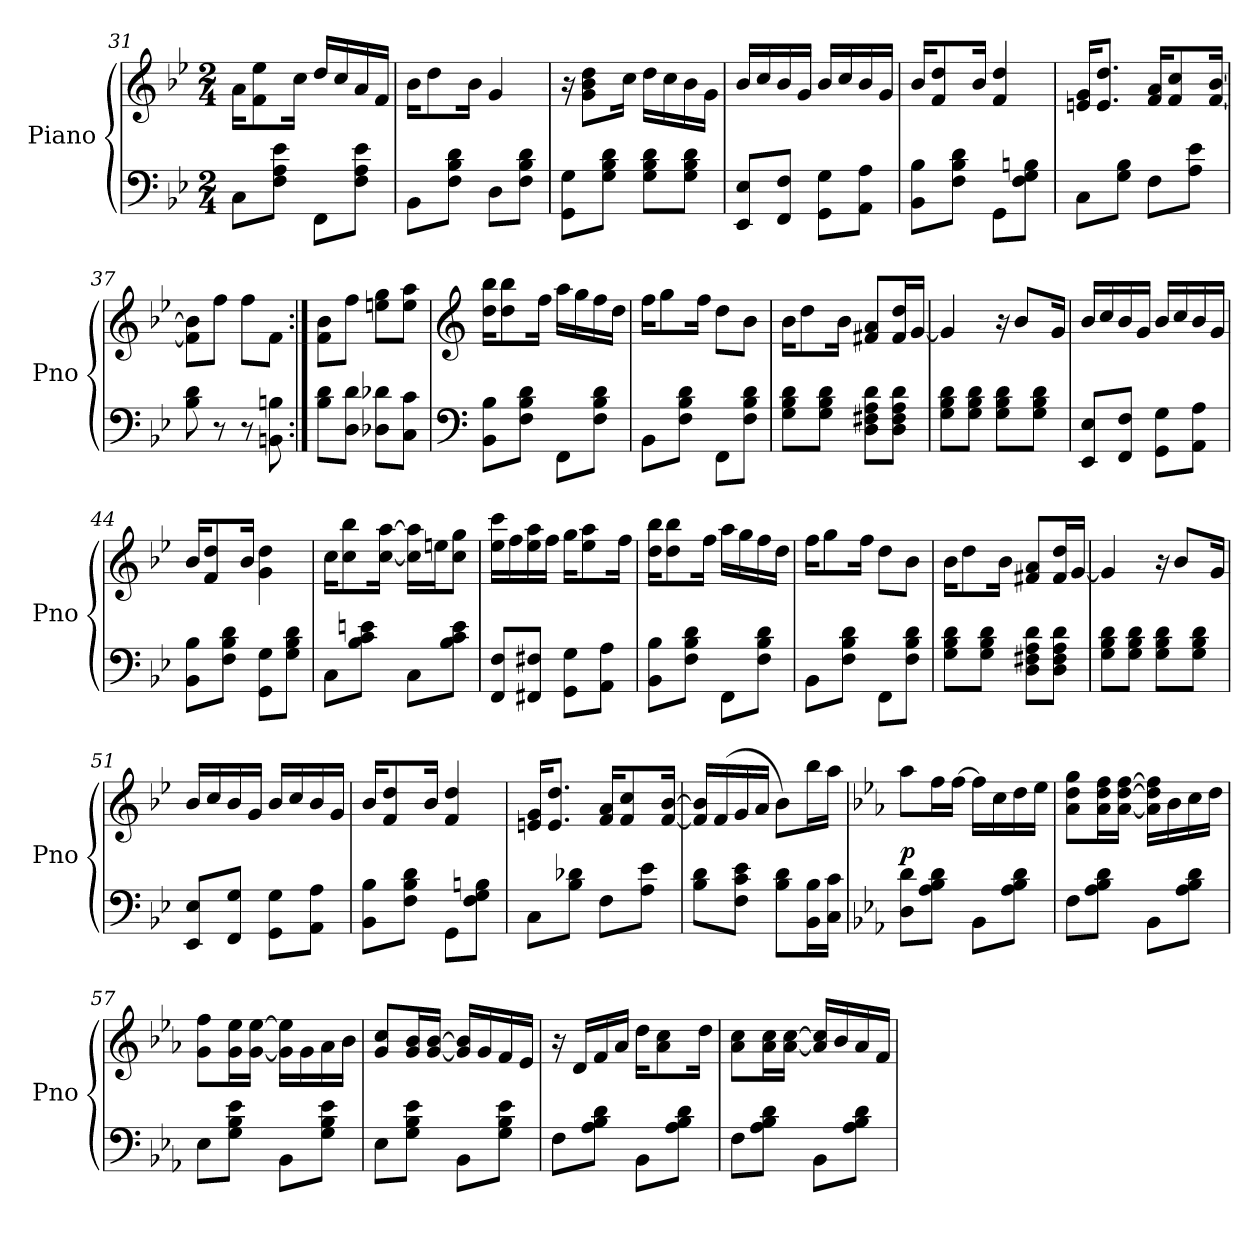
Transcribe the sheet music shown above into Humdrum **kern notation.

**kern	**kern	**dynam
*part1	*part1	*part1
*staff2	*staff1	*staff1/2
*I"Piano	*	*
*I'Pno	*	*
*clefF4	*clefG2	*
*k[b-e-]	*k[b-e-]	*
*M2/4	*M2/4	*
=31	=31	=31
8CL	16aKL	.
.	8f 8ee-	.
8F 8A 8e-J	.	.
.	16ccJk	.
8FFL	16ddLL	.
.	16cc	.
8F 8A 8e-J	16a	.
.	16fJJ	.
=32	=32	=32
8BB-L	16b-KL	.
.	8dd	.
8F 8B- 8dJ	.	.
.	16b-Jk	.
8DL	4g	.
8F 8B- 8dJ	.	.
=33	=33	=33
8GG 8GL	16r	.
.	8g 8b- 8ddL	.
8G 8B- 8dJ	.	.
.	16ccJk	.
8G 8B- 8dL	16ddLL	.
.	16cc	.
8G 8B- 8dJ	16b-	.
.	16gJJ	.
=34	=34	=34
8EE- 8E-L	16b-LL	.
.	16cc	.
8FF 8FJ	16b-	.
.	16gJJ	.
8GG 8GL	16b-LL	.
.	16cc	.
8AA 8AJ	16b-	.
.	16gJJ	.
=35	=35	=35
8BB- 8B-L	16b-KL	.
.	8f 8dd	.
8F 8B- 8dJ	.	.
.	16b-Jk	.
8GGL	4f 4dd	.
8F 8G 8BnJ	.	.
=36	=36	=36
8CL	16en 16gKL	.
.	8.e 8.ddJ	.
8G 8B-J	.	.
8FL	16f 16aKL	.
.	8f 8cc	.
8A 8e-J	.	.
.	[16f [16b-Jk	.
=37	=37	=37
8B- 8d	8f] 8b-]L	.
8r	8ffJ	.
8r	8ffL	.
8BBn 8Bn	8fJ	.
=38:|!	=38:|!	=38:|!
8B- 8dL	8f 8b-L	.
8D 8dJ	8ffJ	.
8D-X 8d-XL	8een 8ggL	.
8C 8cJ	8ee 8aaJ	.
=39	=39	=39
*clefF4	*clefG2	*
8BB- 8B-L	16dd 16bb-KL	.
.	8dd 8bb-	.
8F 8B- 8dJ	.	.
.	16ffJk	.
8FFL	16aaLL	.
.	16gg	.
8F 8B- 8dJ	16ff	.
.	16ddJJ	.
=40	=40	=40
8BB-L	16ffKL	.
.	8gg	.
8F 8B- 8dJ	.	.
.	16ffJk	.
8FFL	8ddL	.
8F 8B- 8dJ	8b-J	.
=41	=41	=41
8G 8B- 8dL	16b-KL	.
.	8dd	.
8G 8B- 8dJ	.	.
.	16b-Jk	.
8D 8F#X 8A 8dL	8f#X 8aL	.
8D 8F# 8A 8dJ	16f# 16ddL	.
.	[16gJJ	.
=42	=42	=42
8G 8B- 8dL	4g]	.
8G 8B- 8dJ	.	.
8G 8B- 8dL	16r	.
.	8b-L	.
8G 8B- 8dJ	.	.
.	16gJk	.
=43	=43	=43
8EE- 8E-L	16b-LL	.
.	16cc	.
8FF 8FJ	16b-	.
.	16gJJ	.
8GG 8GL	16b-LL	.
.	16cc	.
8AA 8AJ	16b-	.
.	16gJJ	.
=44	=44	=44
8BB- 8B-L	16b-KL	.
.	8f 8dd	.
8F 8B- 8dJ	.	.
.	16b-Jk	.
8GG 8GL	4g 4dd	.
8G 8B- 8dJ	.	.
=45	=45	=45
8CL	16ccKL	.
.	8cc 8bb-	.
8B- 8c 8enJ	.	.
.	[16cc [16aaJk	.
8CL	16cc] 16aa]LL	.
.	16eenJ	.
8B- 8c 8eJ	8cc 8ggJ	.
=46	=46	=46
8FF 8FL	16ee- 16cccLL	.
.	16ff	.
8FF#X 8F#XJ	16ee- 16aa	.
.	16ffJJ	.
8GG 8GL	16ggKL	.
.	8ee- 8aa	.
8AA 8AJ	.	.
.	16ffJk	.
=47	=47	=47
8BB- 8B-L	16dd 16bb-KL	.
.	8dd 8bb-	.
8F 8B- 8dJ	.	.
.	16ffJk	.
8FFL	16aaLL	.
.	16gg	.
8F 8B- 8dJ	16ff	.
.	16ddJJ	.
=48	=48	=48
8BB-L	16ffKL	.
.	8gg	.
8F 8B- 8dJ	.	.
.	16ffJk	.
8FFL	8ddL	.
8F 8B- 8dJ	8b-J	.
=49	=49	=49
8G 8B- 8dL	16b-KL	.
.	8dd	.
8G 8B- 8dJ	.	.
.	16b-Jk	.
8D 8F#X 8A 8dL	8f#X 8aL	.
8D 8F# 8A 8dJ	16f# 16ddL	.
.	[16gJJ	.
=50	=50	=50
8G 8B- 8dL	4g]	.
8G 8B- 8dJ	.	.
8G 8B- 8dL	16r	.
.	8b-L	.
8G 8B- 8dJ	.	.
.	16gJk	.
=51	=51	=51
8EE- 8E-L	16b-LL	.
.	16cc	.
8FF 8GJ	16b-	.
.	16gJJ	.
8GG 8GL	16b-LL	.
.	16cc	.
8AA 8AJ	16b-	.
.	16gJJ	.
=52	=52	=52
8BB- 8B-L	16b-KL	.
.	8f 8dd	.
8F 8B- 8dJ	.	.
.	16b-Jk	.
8GGL	4f 4dd	.
8F 8G 8BnJ	.	.
=53	=53	=53
8CL	16en 16gKL	.
.	8.e 8.ddJ	.
8B- 8d-XJ	.	.
8FL	16f 16aKL	.
.	8f 8cc	.
8A 8e-J	.	.
.	[16f [16b-Jk	.
=54	=54	=54
8B- 8dL	16f] 16b-]LL	.
.	(16f	.
8F 8c 8e-J	16g	.
.	16aJJ	.
8B- 8dL	8b-L)	.
16BB- 16B-L	16bb-L	.
16C 16cJJ	16aaJJ	.
=55	=55	=55
*k[b-e-a-]	*k[b-e-a-]	*
8D 8dL	8aa-L	p
8A- 8B- 8dJ	16ffL	.
.	[16ffJJ	.
8BB-L	16ffLL]	.
.	16cc	.
8A- 8B- 8dJ	16dd	.
.	16ee-JJ	.
=56	=56	=56
8FL	8a- 8dd 8ggL	.
8A- 8B- 8dJ	16a- 16dd 16ffL	.
.	[16a- [16dd [16ffJJ	.
8BB-L	16a-] 16dd] 16ff]LL	.
.	16b-	.
8A- 8B- 8dJ	16cc	.
.	16ddJJ	.
=57	=57	=57
8E-L	8g 8ffL	.
8G 8B- 8e-J	16g 16ee-L	.
.	[16g [16ee-JJ	.
8BB-L	16g] 16ee-]LL	.
.	16g	.
8G 8B- 8e-J	16a-	.
.	16b-JJ	.
=58	=58	=58
8E-L	8g 8ccL	.
8G 8B- 8e-J	16g 16b-L	.
.	[16g [16b-JJ	.
8BB-L	16g] 16b-]LL	.
.	16g	.
8G 8B- 8e-J	16f	.
.	16e-JJ	.
=59	=59	=59
8FL	16r	.
.	16dLL	.
8A- 8B- 8dJ	16f	.
.	16a-JJ	.
8BB-L	16ddKL	.
.	8a- 8cc	.
8A- 8B- 8dJ	.	.
.	16ddJk	.
=60	=60	=60
8FL	8a- 8ccL	.
8A- 8B- 8dJ	16a- 16ccL	.
.	[16a- [16ccJJ	.
8BB-L	16a-] 16cc]LL	.
.	16b-	.
8A- 8B- 8dJ	16a-	.
.	16fJJ	.
=	=	=
*-	*-	*-
